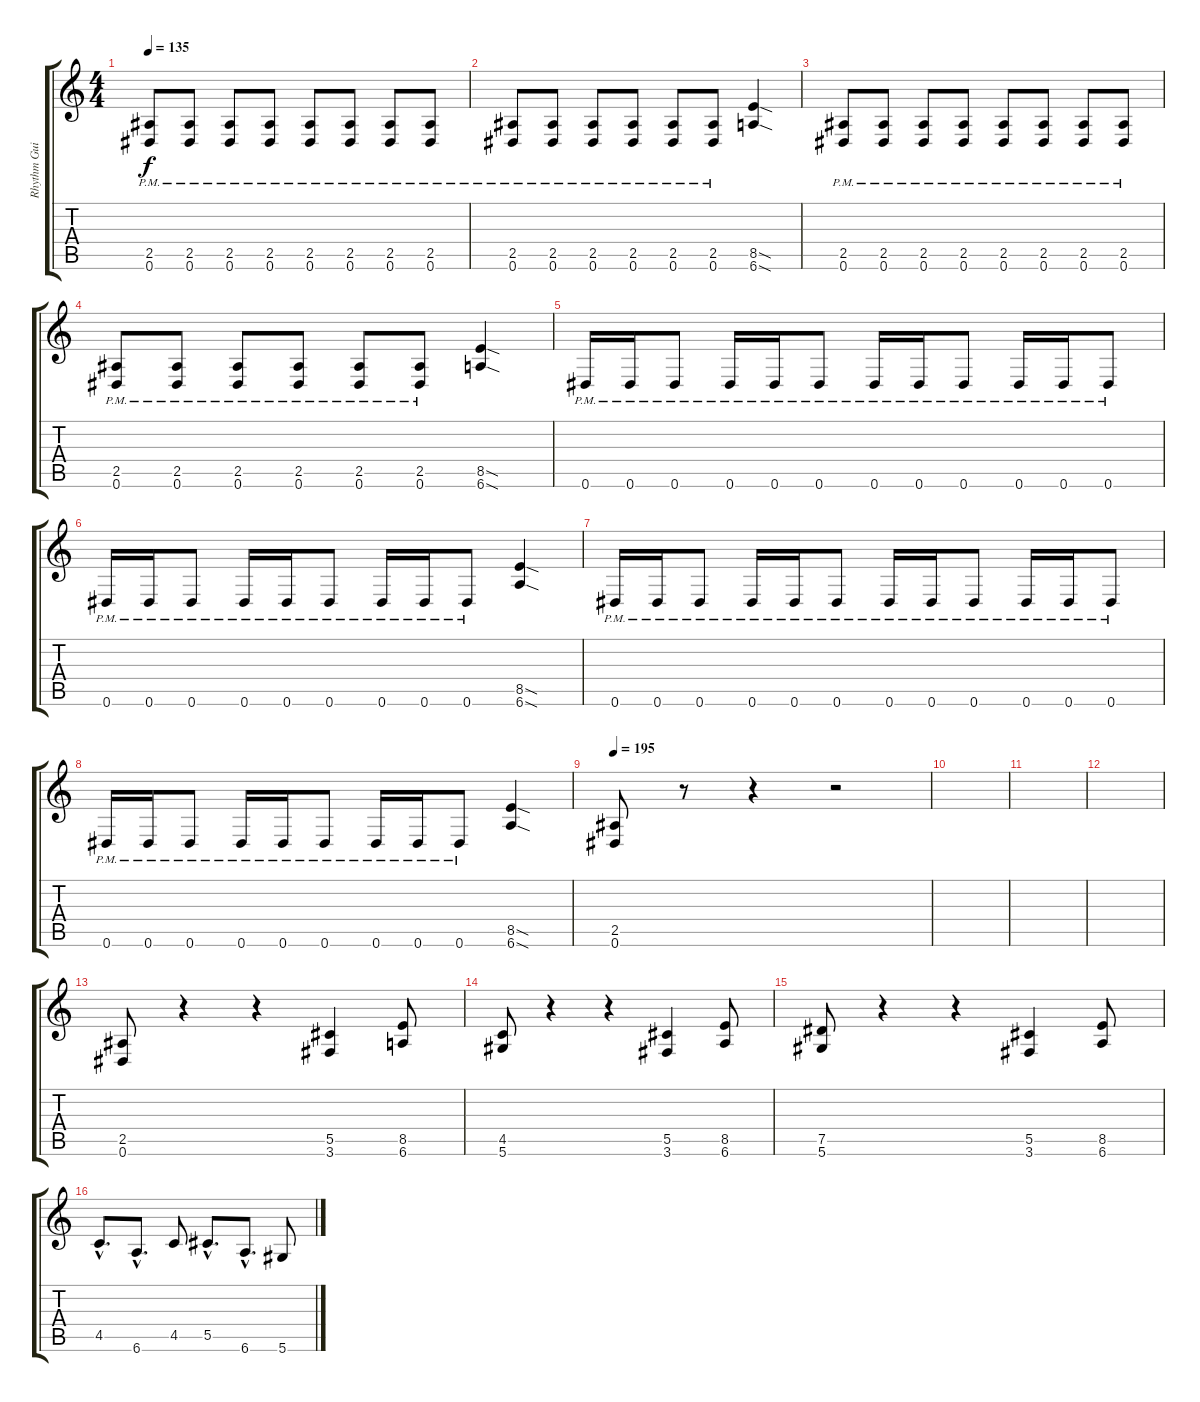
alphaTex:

\track ("Rhythm Guitar (Matt)" "Rhythm Gui") {instrument distortionguitar}
\staff {score tabs}
\tuning (Eb4 Bb3 Gb3 Db3 Ab2 Eb2) {hide}
\ts (4 4)
\tempo 135
\clef g2
\ks c
(2.5{pm} 0.6{pm}).8{dy f} (2.5{pm} 0.6{pm}).8 (2.5{pm} 0.6{pm}).8 (2.5{pm} 0.6{pm}).8 (2.5{pm} 0.6{pm}).8 (2.5{pm} 0.6{pm}).8 (2.5{pm} 0.6{pm}).8 (2.5{pm} 0.6{pm}).8 |
(2.5{pm} 0.6{pm}).8 (2.5{pm} 0.6{pm}).8 (2.5{pm} 0.6{pm}).8 (2.5{pm} 0.6{pm}).8 (2.5{pm} 0.6{pm}).8 (2.5{pm} 0.6{pm}).8 (8.5{sod} 6.6{sod}).4 |
(2.5{pm} 0.6{pm}).8 (2.5{pm} 0.6{pm}).8 (2.5{pm} 0.6{pm}).8 (2.5{pm} 0.6{pm}).8 (2.5{pm} 0.6{pm}).8 (2.5{pm} 0.6{pm}).8 (2.5{pm} 0.6{pm}).8 (2.5{pm} 0.6{pm}).8 |
(2.5{pm} 0.6{pm}).8 (2.5{pm} 0.6{pm}).8 (2.5{pm} 0.6{pm}).8 (2.5{pm} 0.6{pm}).8 (2.5{pm} 0.6{pm}).8 (2.5{pm} 0.6{pm}).8 (8.5{sod} 6.6{sod}).4 |
0.6{pm}.16 0.6{pm}.16 0.6{pm}.8 0.6{pm}.16 0.6{pm}.16 0.6{pm}.8 0.6{pm}.16 0.6{pm}.16 0.6{pm}.8 0.6{pm}.16 0.6{pm}.16 0.6{pm}.8 |
0.6{pm}.16 0.6{pm}.16 0.6{pm}.8 0.6{pm}.16 0.6{pm}.16 0.6{pm}.8 0.6{pm}.16 0.6{pm}.16 0.6{pm}.8 (8.5{sod} 6.6{sod}).4 |
0.6{pm}.16 0.6{pm}.16 0.6{pm}.8 0.6{pm}.16 0.6{pm}.16 0.6{pm}.8 0.6{pm}.16 0.6{pm}.16 0.6{pm}.8 0.6{pm}.16 0.6{pm}.16 0.6{pm}.8 |
0.6{pm}.16 0.6{pm}.16 0.6{pm}.8 0.6{pm}.16 0.6{pm}.16 0.6{pm}.8 0.6{pm}.16 0.6{pm}.16 0.6{pm}.8 (8.5{sod} 6.6{sod}).4 |
\tempo 195
(2.5 0.6).8 r.8 r.4 r.2 |
|
|
|
(2.5 0.6).8 r.4 r.4 (5.5 3.6).4 (8.5 6.6).8 |
(4.5 5.6).8 r.4 r.4 (5.5 3.6).4 (8.5 6.6).8 |
(7.5 5.6).8 r.4 r.4 (5.5 3.6).4 (8.5 6.6).8 |
4.5{hac}.8{d} 6.6{hac}.8{d} 4.5.8 5.5{hac}.8{d} 6.6{hac}.8{d} 5.6.8
